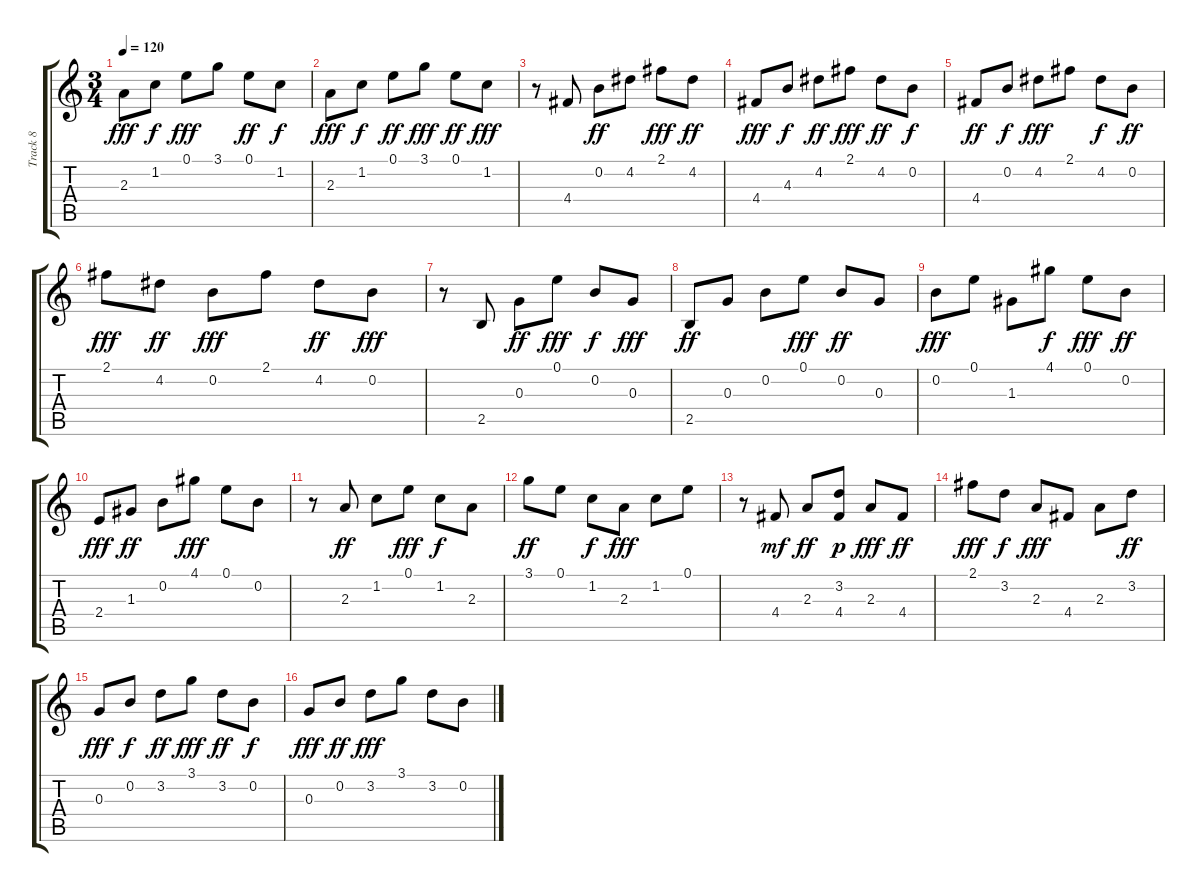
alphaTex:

\track ("Track 8" "Track 8") {instrument acousticguitarsteel}
\staff {score tabs}
\tuning (E4 B3 G3 D3 A2 E2) {hide}
\ts (3 4)
\tempo 120
\clef g2
\ks c
2.3.8{dy fff} 1.2.8{dy f} 0.1.8{dy fff} 3.1.8 0.1.8{dy ff} 1.2.8{dy f} |
2.3.8{dy fff} 1.2.8{dy f} 0.1.8{dy ff} 3.1.8{dy fff} 0.1.8{dy ff} 1.2.8{dy fff} |
r.8 4.4.8 0.2.8{dy ff} 4.2.8 2.1.8{dy fff} 4.2.8{dy ff} |
4.4.8{dy fff} 4.3.8{dy f} 4.2.8{dy ff} 2.1.8{dy fff} 4.2.8{dy ff} 0.2.8{dy f} |
4.4.8{dy ff} 0.2.8{dy f} 4.2.8{dy fff} 2.1.8 4.2.8{dy f} 0.2.8{dy ff} |
2.1.8{dy fff} 4.2.8{dy ff} 0.2.8{dy fff} 2.1.8 4.2.8{dy ff} 0.2.8{dy fff} |
r.8 2.5.8 0.3.8{dy ff} 0.1.8{dy fff} 0.2.8{dy f} 0.3.8{dy fff} |
2.5.8{dy ff} 0.3.8 0.2.8 0.1.8{dy fff} 0.2.8{dy ff} 0.3.8 |
0.2.8{dy fff} 0.1.8 1.3.8 4.1.8{dy f} 0.1.8{dy fff} 0.2.8{dy ff} |
2.4.8{dy fff} 1.3.8{dy ff} 0.2.8 4.1.8{dy fff} 0.1.8 0.2.8 |
r.8 2.3.8{dy ff} 1.2.8 0.1.8{dy fff} 1.2.8{dy f} 2.3.8 |
3.1.8{dy ff} 0.1.8 1.2.8{dy f} 2.3.8{dy fff} 1.2.8 0.1.8 |
r.8 4.4.8{dy mf} 2.3.8{dy ff} (3.2 4.4).8{dy p} 2.3.8{dy fff} 4.4.8{dy ff} |
2.1.8{dy fff} 3.2.8{dy f} 2.3.8{dy fff} 4.4.8 2.3.8 3.2.8{dy ff} |
0.3.8{dy fff} 0.2.8{dy f} 3.2.8{dy ff} 3.1.8{dy fff} 3.2.8{dy ff} 0.2.8{dy f} |
0.3.8{dy fff} 0.2.8{dy ff} 3.2.8{dy fff} 3.1.8 3.2.8 0.2.8
